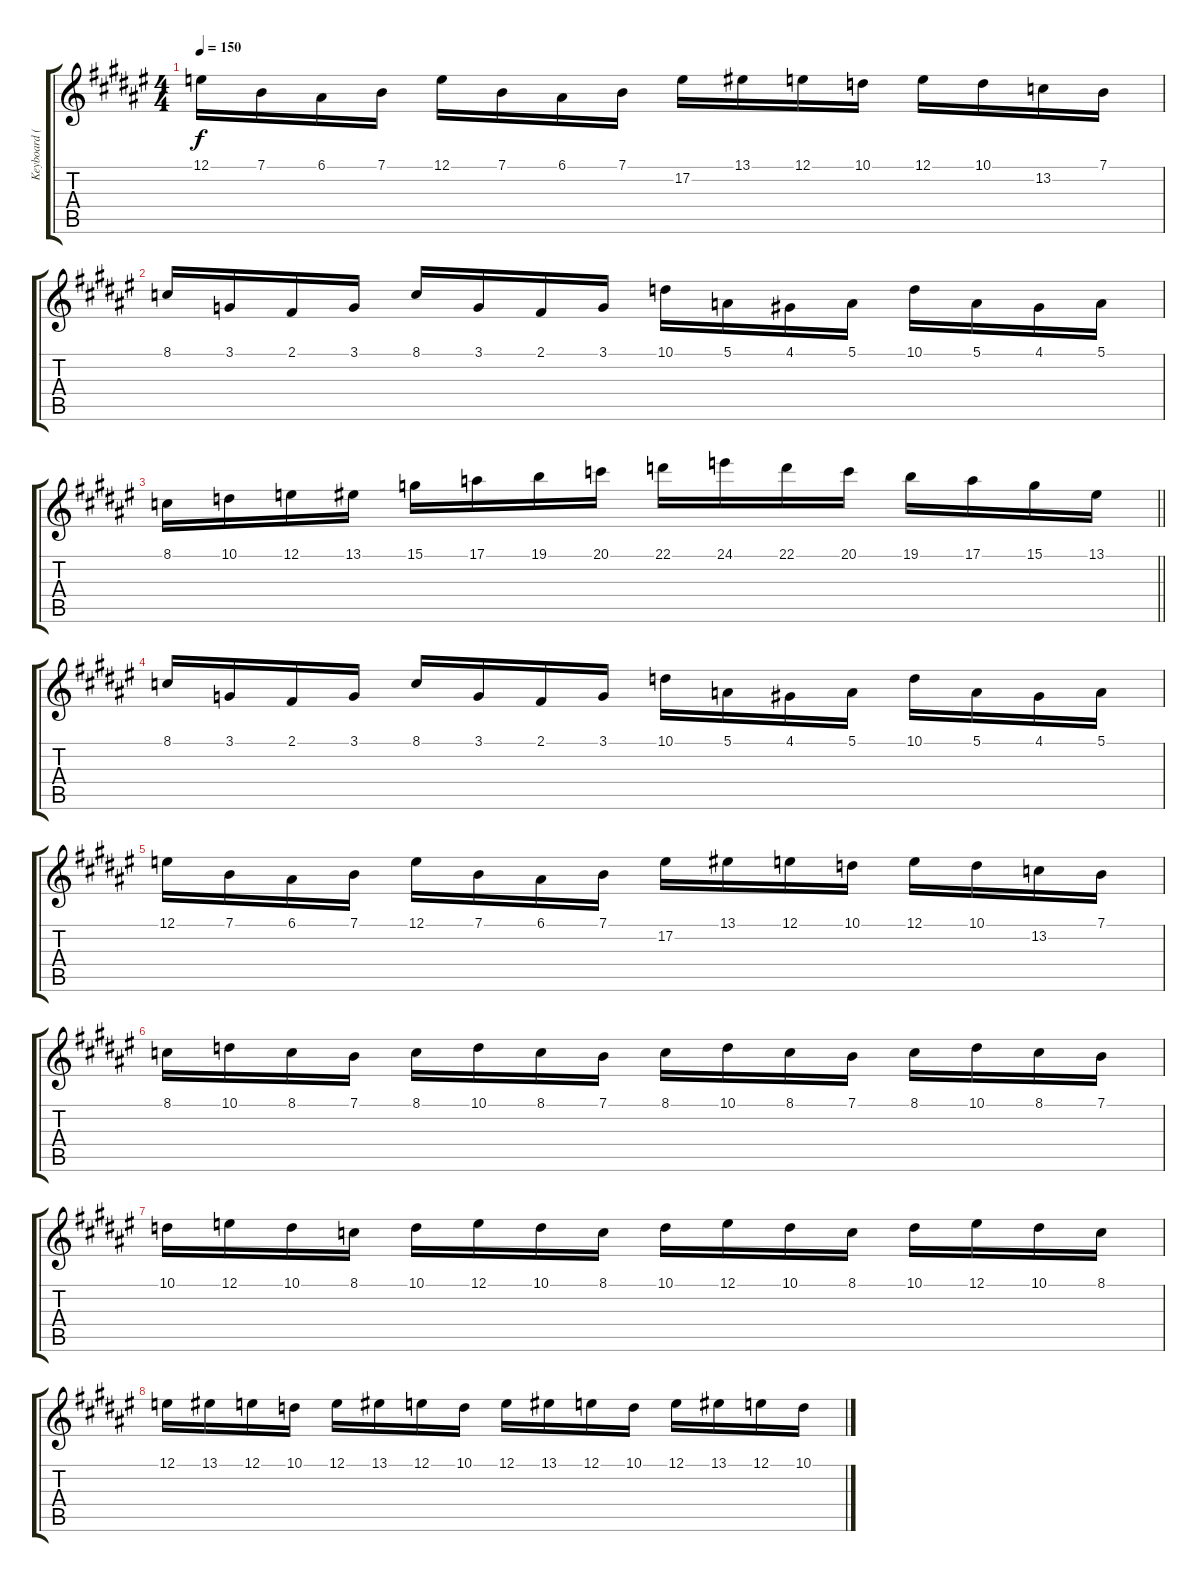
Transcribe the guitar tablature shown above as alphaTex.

\track ("Keyboard (Solo)" "Keyboard (") {instrument lead3calliope}
\staff {score tabs}
\tuning (E4 B3 G3 D3 A2 E2) {hide}
\ts (4 4)
\tempo 150
\clef g2
\ks d#minor
12.1.16{dy f} 7.1.16 6.1.16 7.1.16 12.1.16 7.1.16 6.1.16 7.1.16 17.2.16 13.1.16 12.1.16 10.1.16 12.1.16 10.1.16 13.2.16 7.1.16 |
8.1.16{instrument lead3calliope} 3.1.16 2.1.16 3.1.16 8.1.16{instrument lead3calliope} 3.1.16 2.1.16 3.1.16 10.1.16{instrument lead3calliope} 5.1.16 4.1.16 5.1.16 10.1.16{instrument lead3calliope} 5.1.16 4.1.16 5.1.16 |
\barLineRight lightlight
8.1.16 10.1.16 12.1.16 13.1.16 15.1.16 17.1.16 19.1.16 20.1.16 22.1.16 24.1.16 22.1.16 20.1.16 19.1.16 17.1.16 15.1.16 13.1.16 |
8.1.16{volume 16 instrument lead3calliope} 3.1.16 2.1.16 3.1.16 8.1.16{instrument lead3calliope} 3.1.16 2.1.16 3.1.16 10.1.16{instrument lead3calliope} 5.1.16 4.1.16 5.1.16 10.1.16{instrument lead3calliope} 5.1.16 4.1.16 5.1.16 |
12.1.16 7.1.16 6.1.16 7.1.16 12.1.16 7.1.16 6.1.16 7.1.16 17.2.16 13.1.16 12.1.16 10.1.16 12.1.16 10.1.16 13.2.16 7.1.16 |
8.1.16 10.1.16 8.1.16 7.1.16 8.1.16 10.1.16 8.1.16 7.1.16 8.1.16 10.1.16 8.1.16 7.1.16 8.1.16 10.1.16 8.1.16 7.1.16 |
10.1.16 12.1.16 10.1.16 8.1.16 10.1.16 12.1.16 10.1.16 8.1.16 10.1.16 12.1.16 10.1.16 8.1.16 10.1.16 12.1.16 10.1.16 8.1.16 |
12.1.16 13.1.16 12.1.16 10.1.16 12.1.16 13.1.16 12.1.16 10.1.16 12.1.16 13.1.16 12.1.16 10.1.16 12.1.16 13.1.16 12.1.16 10.1.16
